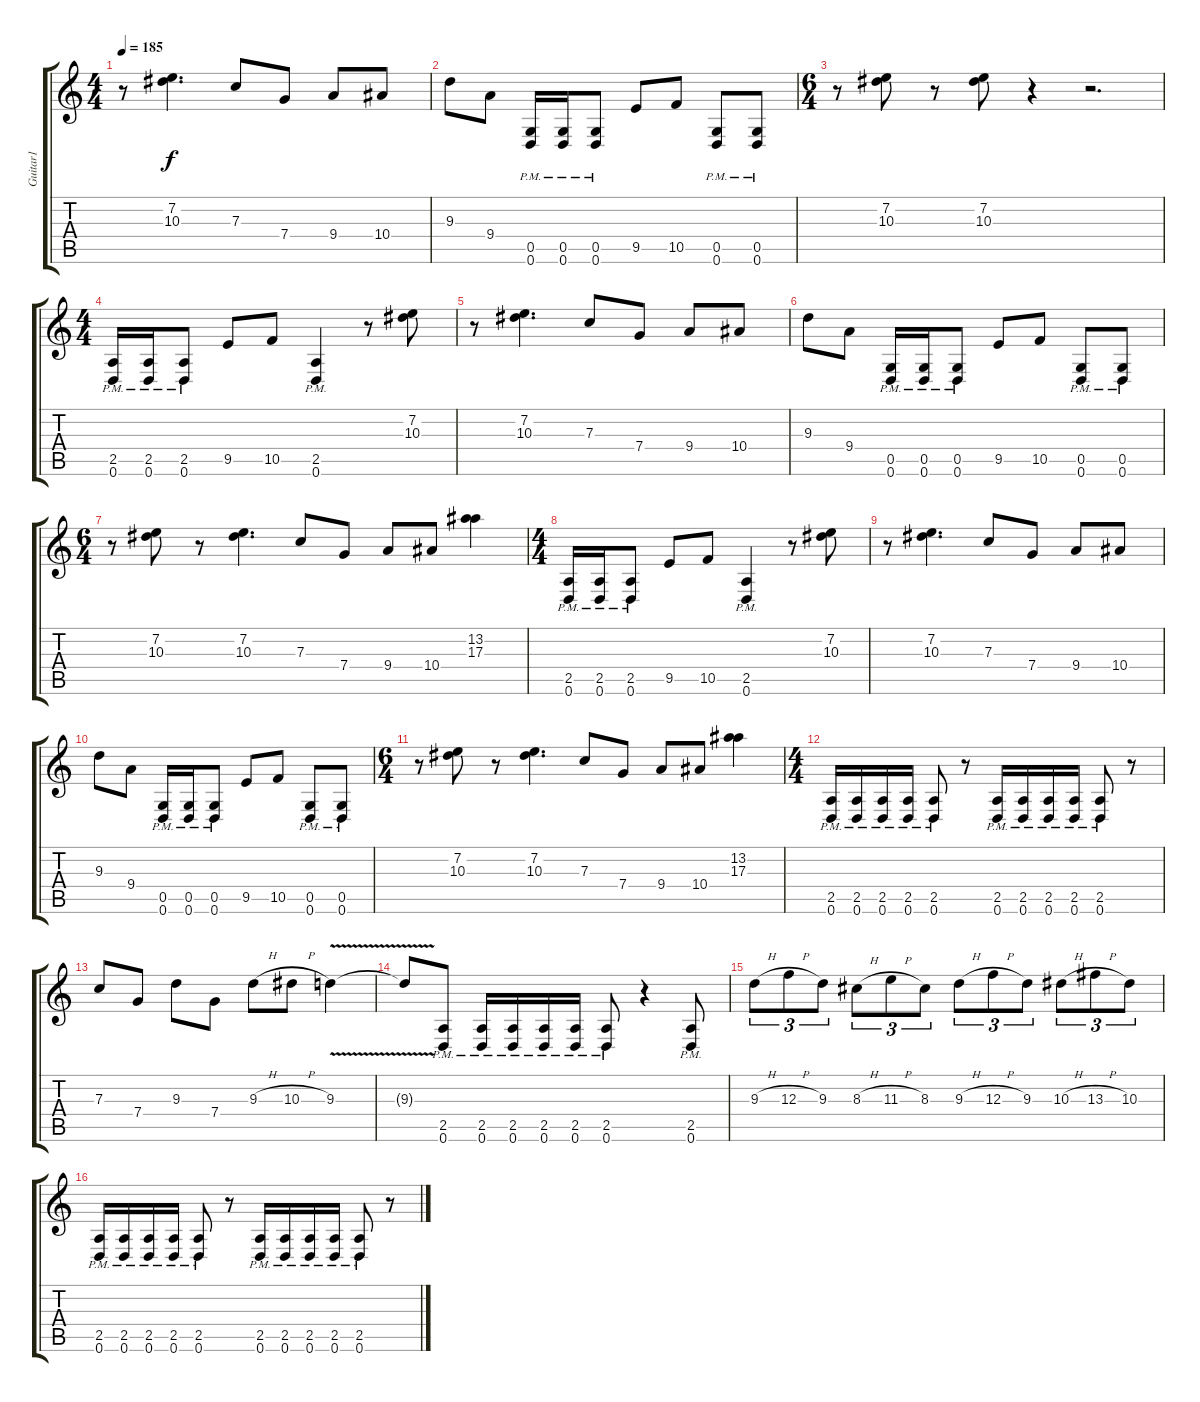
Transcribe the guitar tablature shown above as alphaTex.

\track ("Guitar1" "Guitar1") {instrument distortionguitar}
\staff {score tabs}
\tuning (D4 A3 F3 C3 G2 D2) {hide}
\ts (4 4)
\tempo 185
\clef g2
\ks c
r.8{dy f} (7.2 10.3).4{d} 7.3.8 7.4.8 9.4.8 10.4.8 |
9.3.8 9.4.8 (0.5{pm} 0.6{pm}).16 (0.5{pm} 0.6{pm}).16 (0.5{pm} 0.6{pm}).8 9.5.8 10.5.8 (0.5{pm} 0.6{pm}).8 (0.5{pm} 0.6{pm}).8 |
\ts (6 4)
r.8 (7.2 10.3).8 r.8 (7.2 10.3).8 r.4 r.2{d} |
\ts (4 4)
(2.5{pm} 0.6{pm}).16 (2.5{pm} 0.6{pm}).16 (2.5{pm} 0.6{pm}).8 9.5.8 10.5.8 (2.5 0.6{pm}).4 r.8 (7.2 10.3).8 |
r.8 (7.2 10.3).4{d} 7.3.8 7.4.8 9.4.8 10.4.8 |
9.3.8 9.4.8 (0.5{pm} 0.6{pm}).16 (0.5{pm} 0.6{pm}).16 (0.5{pm} 0.6{pm}).8 9.5.8 10.5.8 (0.5{pm} 0.6{pm}).8 (0.5{pm} 0.6{pm}).8 |
\ts (6 4)
r.8 (7.2 10.3).8 r.8 (7.2 10.3).4{d} 7.3.8 7.4.8 9.4.8 10.4.8 (13.2 17.3).4 |
\ts (4 4)
(2.5{pm} 0.6{pm}).16 (2.5{pm} 0.6{pm}).16 (2.5{pm} 0.6{pm}).8 9.5.8 10.5.8 (2.5 0.6{pm}).4 r.8 (7.2 10.3).8 |
r.8 (7.2 10.3).4{d} 7.3.8 7.4.8 9.4.8 10.4.8 |
9.3.8 9.4.8 (0.5{pm} 0.6{pm}).16 (0.5{pm} 0.6{pm}).16 (0.5{pm} 0.6{pm}).8 9.5.8 10.5.8 (0.5{pm} 0.6{pm}).8 (0.5{pm} 0.6{pm}).8 |
\ts (6 4)
r.8 (7.2 10.3).8 r.8 (7.2 10.3).4{d} 7.3.8 7.4.8 9.4.8 10.4.8 (13.2 17.3).4 |
\ts (4 4)
(2.5{pm} 0.6{pm}).16 (2.5{pm} 0.6{pm}).16 (2.5{pm} 0.6{pm}).16 (2.5{pm} 0.6{pm}).16 (2.5{pm} 0.6{pm}).8 r.8 (2.5{pm} 0.6{pm}).16 (2.5{pm} 0.6{pm}).16 (2.5{pm} 0.6{pm}).16 (2.5{pm} 0.6{pm}).16 (2.5{pm} 0.6{pm}).8 r.8 |
7.3.8 7.4.8 9.3.8 7.4.8 9.3{h}.8 10.3{h}.8 9.3{v}.4 |
9.3{t}.8 (2.5{pm} 0.6{pm}).8 (2.5{pm} 0.6{pm}).16 (2.5{pm} 0.6{pm}).16 (2.5{pm} 0.6{pm}).16 (2.5{pm} 0.6{pm}).16 (2.5{pm} 0.6{pm}).8 r.4 (2.5{pm} 0.6{pm}).8 |
9.3{h}.8{tu (3 2)} 12.3{h}.8{tu (3 2)} 9.3.8{tu (3 2)} 8.3{h}.8{tu (3 2)} 11.3{h}.8{tu (3 2)} 8.3.8{tu (3 2)} 9.3{h}.8{tu (3 2)} 12.3{h}.8{tu (3 2)} 9.3.8{tu (3 2)} 10.3{h}.8{tu (3 2)} 13.3{h}.8{tu (3 2)} 10.3.8{tu (3 2)} |
(2.5{pm} 0.6{pm}).16 (2.5{pm} 0.6{pm}).16 (2.5{pm} 0.6{pm}).16 (2.5{pm} 0.6{pm}).16 (2.5{pm} 0.6{pm}).8 r.8 (2.5{pm} 0.6{pm}).16 (2.5{pm} 0.6{pm}).16 (2.5{pm} 0.6{pm}).16 (2.5{pm} 0.6{pm}).16 (2.5{pm} 0.6{pm}).8 r.8
